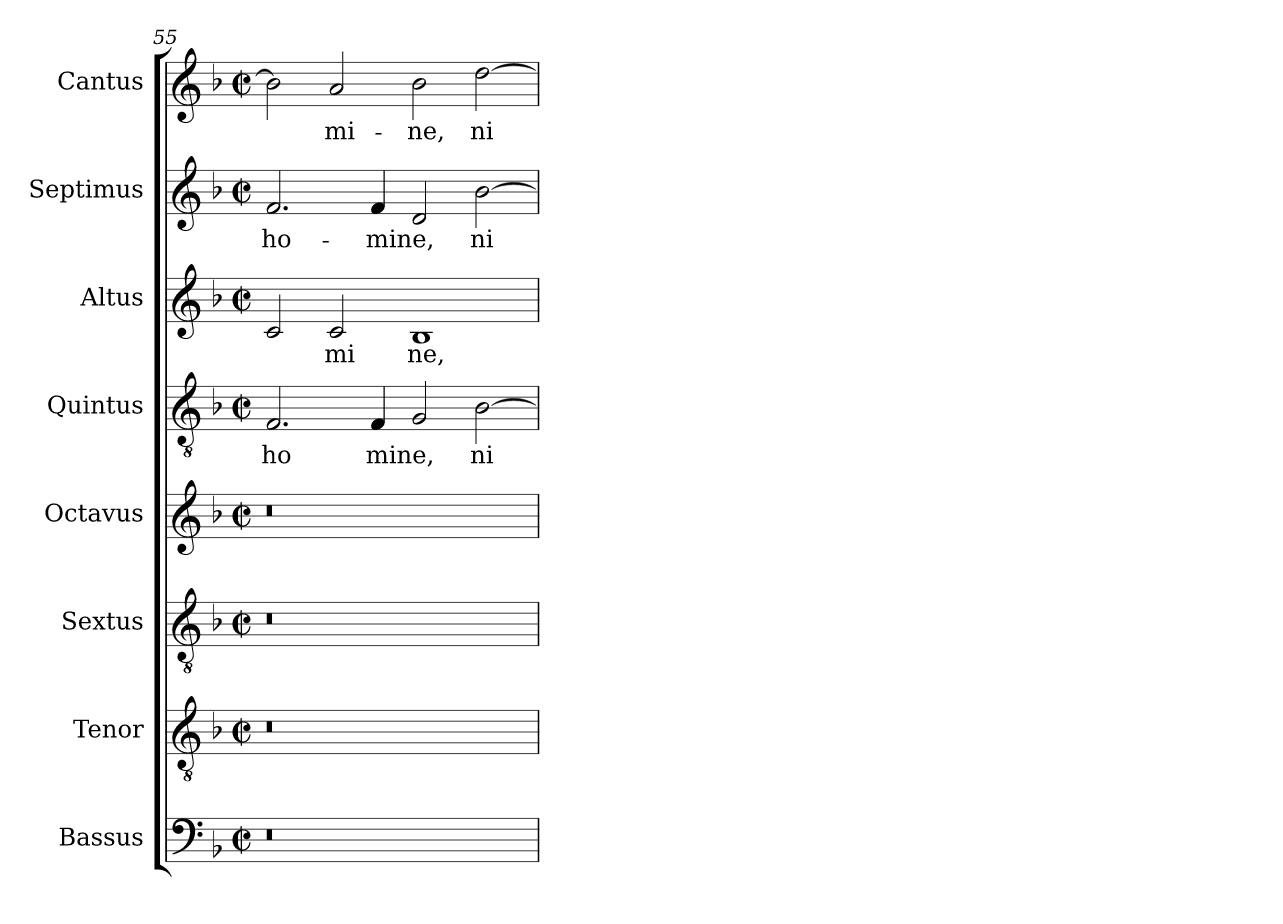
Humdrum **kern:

**kern	**kern	**kern	**kern	**kern	**text	**kern	**text	**kern	**text	**kern	**text
*part8	*part7	*part6	*part5	*part4	*part4	*part3	*part3	*part2	*part2	*part1	*part1
*staff8	*staff7	*staff6	*staff5	*staff4	*staff4	*staff3	*staff3	*staff2	*staff2	*staff1	*staff1
*I"Bassus	*I"Tenor	*I"Sextus	*I"Octavus	*I"Quintus	*	*I"Altus	*	*I"Septimus	*	*I"Cantus	*
*clefF4	*clefGv2	*clefGv2	*clefG2	*clefGv2	*	*clefG2	*	*clefG2	*	*clefG2	*
*k[b-]	*k[b-]	*k[b-]	*k[b-]	*k[b-]	*	*k[b-]	*	*k[b-]	*	*k[b-]	*
*F:	*F:	*F:	*F:	*F:	*	*F:	*	*F:	*	*F:	*
*M2/2	*M2/2	*M2/2	*M2/2	*M2/2	*	*M2/2	*	*M2/2	*	*M2/2	*
*met(c|)	*met(c|)	*met(c|)	*met(c|)	*met(c|)	*	*met(c|)	*	*met(c|)	*	*met(c|)	*
=55	=55	=55	=55	=55	=55	=55	=55	=55	=55	=55	=55
!	!	!	!	!	!LO:LY:b:cj	!	!	!	!LO:LY:b:cj	!	!
0r	0r	0r	0r	2.F/	ho	2c/	.	2.f/	ho-	2b-\]	.
!	!	!	!	!	!	!	!LO:LY:b:cj	!	!	!	!LO:LY:b:cj
.	.	.	.	.	.	2c/	mi	.	.	2a/	-mi-
!	!	!	!	!	!LO:LY:b	!	!	!	!LO:LY:b	!	!
.	.	.	.	4F/	mine,	.	.	4f/	-mine,	.	.
!	!	!	!	!	!	!	!LO:LY:b:cj	!	!	!	!LO:LY:b:cj
.	.	.	.	2G/	.	1B-	ne,	2d/	.	2b-\	-ne,
!	!	!	!	!	!LO:LY:b:cj	!	!	!	!LO:LY:b:cj	!	!LO:LY:b:cj
.	.	.	.	[>2B-\	ni	.	.	[>2b-\	ni-	[>2dd\	ni-
=	=	=	=	=	=	=	=	=	=	=	=
*-	*-	*-	*-	*-	*-	*-	*-	*-	*-	*-	*-
